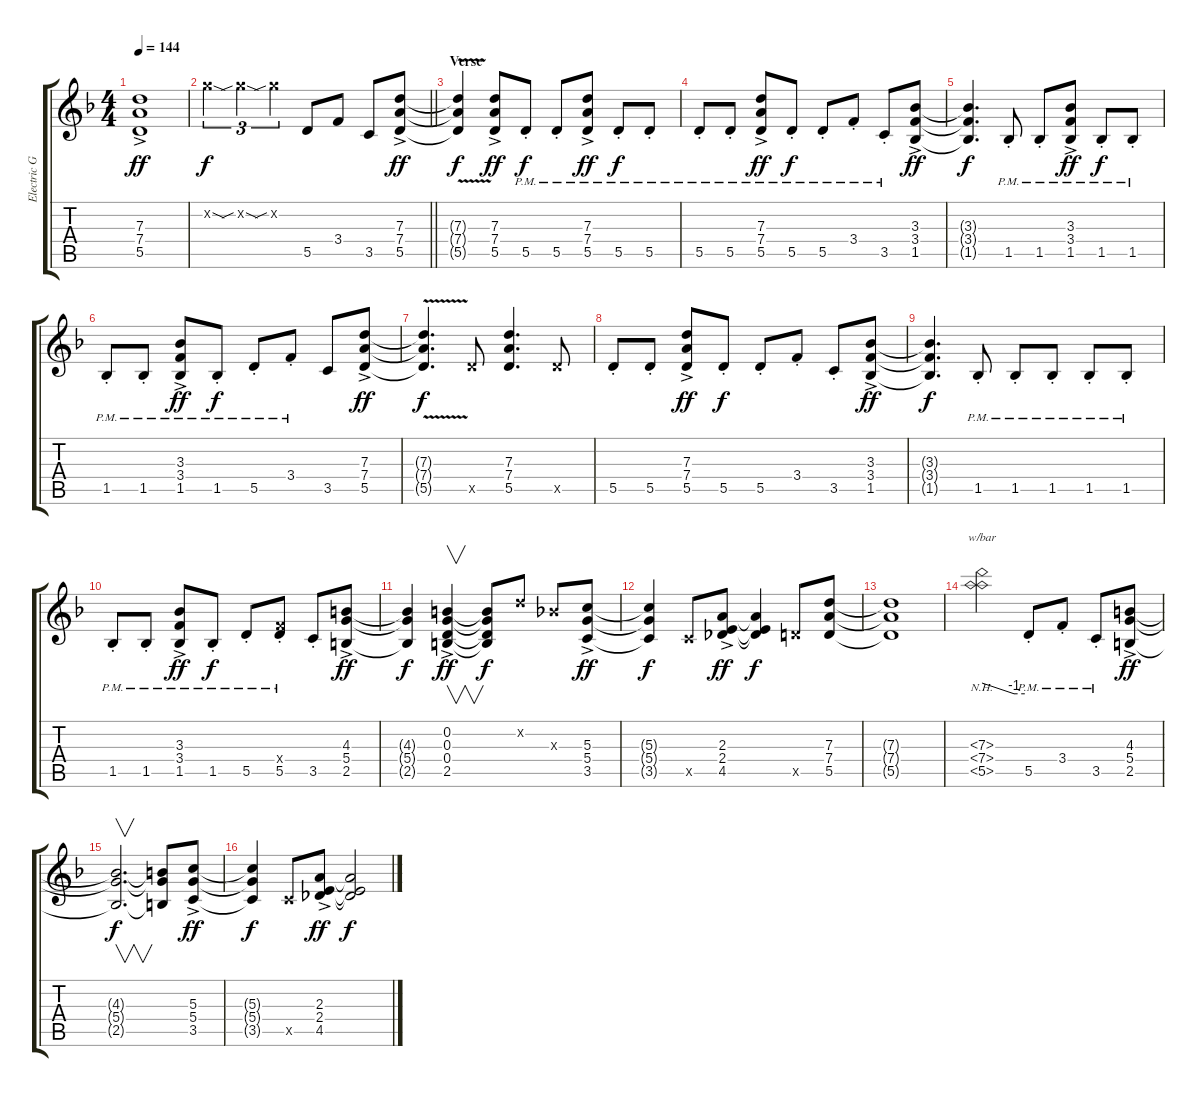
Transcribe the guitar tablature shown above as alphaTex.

\track ("Electric Guitar" "Electric G") {instrument distortionguitar}
\staff {score tabs}
\tuning (E4 B3 G3 D3 A2 E2) {hide}
\ts (4 4)
\tempo 144
\clef g2
\ks f
(7.3{ac} 7.4{ac} 5.5{ac}).1{dy ff} |
\barLineRight lightlight
8.2{sod x}.4{tu (3 2) dy f} 8.2{sib sod x}.4{tu (3 2)} 8.2{sib x}.4{tu (3 2)} 5.5.8 3.4.8 3.5.8 (7.3{ac} 7.4{ac} 5.5{ac}).8{dy ff} |
\section ("" "Verse")
(7.3{v t} 7.4{v t} 5.5{v t}).4{dy f} (7.3{ac} 7.4{ac} 5.5{ac}).8{dy ff} 5.5{pm st}.8{dy f} 5.5{pm st}.8 (7.3{ac pm} 7.4{ac pm} 5.5{ac pm}).8{dy ff} 5.5{pm st}.8{dy f} 5.5{pm st}.8 |
5.5{pm st}.8 5.5{pm st}.8 (7.3{ac pm} 7.4{ac pm} 5.5{ac pm}).8{dy ff} 5.5{pm st}.8{dy f} 5.5{pm st}.8 3.4{pm st}.8 3.5{pm st}.8 (3.3{ac} 3.4{ac} 1.5{ac}).8{dy ff} |
(3.3{t} 3.4{t} 1.5{t}).4{d dy f} 1.5{pm st}.8 1.5{pm st}.8 (3.3{ac pm} 3.4{ac pm} 1.5{ac pm}).8{dy ff} 1.5{pm st}.8{dy f} 1.5{pm st}.8 |
1.5{pm st}.8 1.5{pm st}.8 (3.3{ac pm} 3.4{ac pm} 1.5{ac pm}).8{dy ff} 1.5{pm st}.8{dy f} 5.5{pm st}.8 3.4{pm st}.8 3.5.8 (7.3{ac} 7.4{ac} 5.5{ac}).8{dy ff} |
(7.3{v t} 7.4{v t} 5.5{v t}).4{d dy f} 5.5{x}.8 (7.3 7.4 5.5).4{d} 5.5{x}.8 |
5.5{st}.8 5.5{st}.8 (7.3{ac} 7.4{ac} 5.5{ac}).8{dy ff} 5.5{st}.8{dy f} 5.5{st}.8 3.4{st}.8 3.5{st}.8 (3.3{ac} 3.4{ac} 1.5{ac}).8{dy ff} |
(3.3{t} 3.4{t} 1.5{t}).4{d dy f} 1.5{pm st}.8 1.5{pm st}.8 1.5{pm st}.8 1.5{pm st}.8 1.5{pm st}.8 |
1.5{pm st}.8 1.5{pm st}.8 (3.3{ac pm} 3.4{ac pm} 1.5{ac pm}).8{dy ff} 1.5{pm st}.8{dy f} 5.5{pm st}.8 (3.4{pm st x} 5.5{pm st}).8 3.5{st}.8 (4.3{ac} 5.4{ac} 2.5{ac}).8{dy ff} |
(4.3{t} 5.4{t} 2.5{t}).4{dy f} (0.2{ac} 0.3{ac} 0.4{ac} 2.5{ac}).4{v dy ff} (0.2{t} 0.3{t} 0.4{t} 2.5{t}).8{dy f} 3.2{x}.8 3.3{x}.8 (5.3{ac} 5.4{ac} 3.5{ac}).8{dy ff} |
(5.3{t} 5.4{t} 3.5{t}).4{dy f} 3.5{x}.8 (2.3{ac} 2.4{ac} 4.5{ac}).8{dy ff} (2.3{t} 2.4{t} 4.5{t}).4{dy f} 5.5{x}.8 (7.3 7.4 5.5).8 |
(7.3{t} 7.4{t} 5.5{t}).1 |
(7.3{nh} 7.4{nh} 5.5{nh}).2{tbe (custom default 0 0 45 -4 60 -4)} 5.5{pm st}.8 3.4{pm st}.8 3.5{pm st}.8 (4.3{ac} 5.4{ac} 2.5{ac}).8{dy ff} |
(4.3{t} 5.4{t} 2.5{t}).2{v d dy f} (4.3{t} 5.4{t} 2.5{t}).8 (5.3{ac} 5.4{ac} 3.5{ac}).8{dy ff} |
(5.3{t} 5.4{t} 3.5{t}).4{dy f} 3.5{x}.8 (2.3{ac} 2.4{ac} 4.5{ac}).8{dy ff} (2.3{t} 2.4{t} 4.5{t}).2{dy f}
